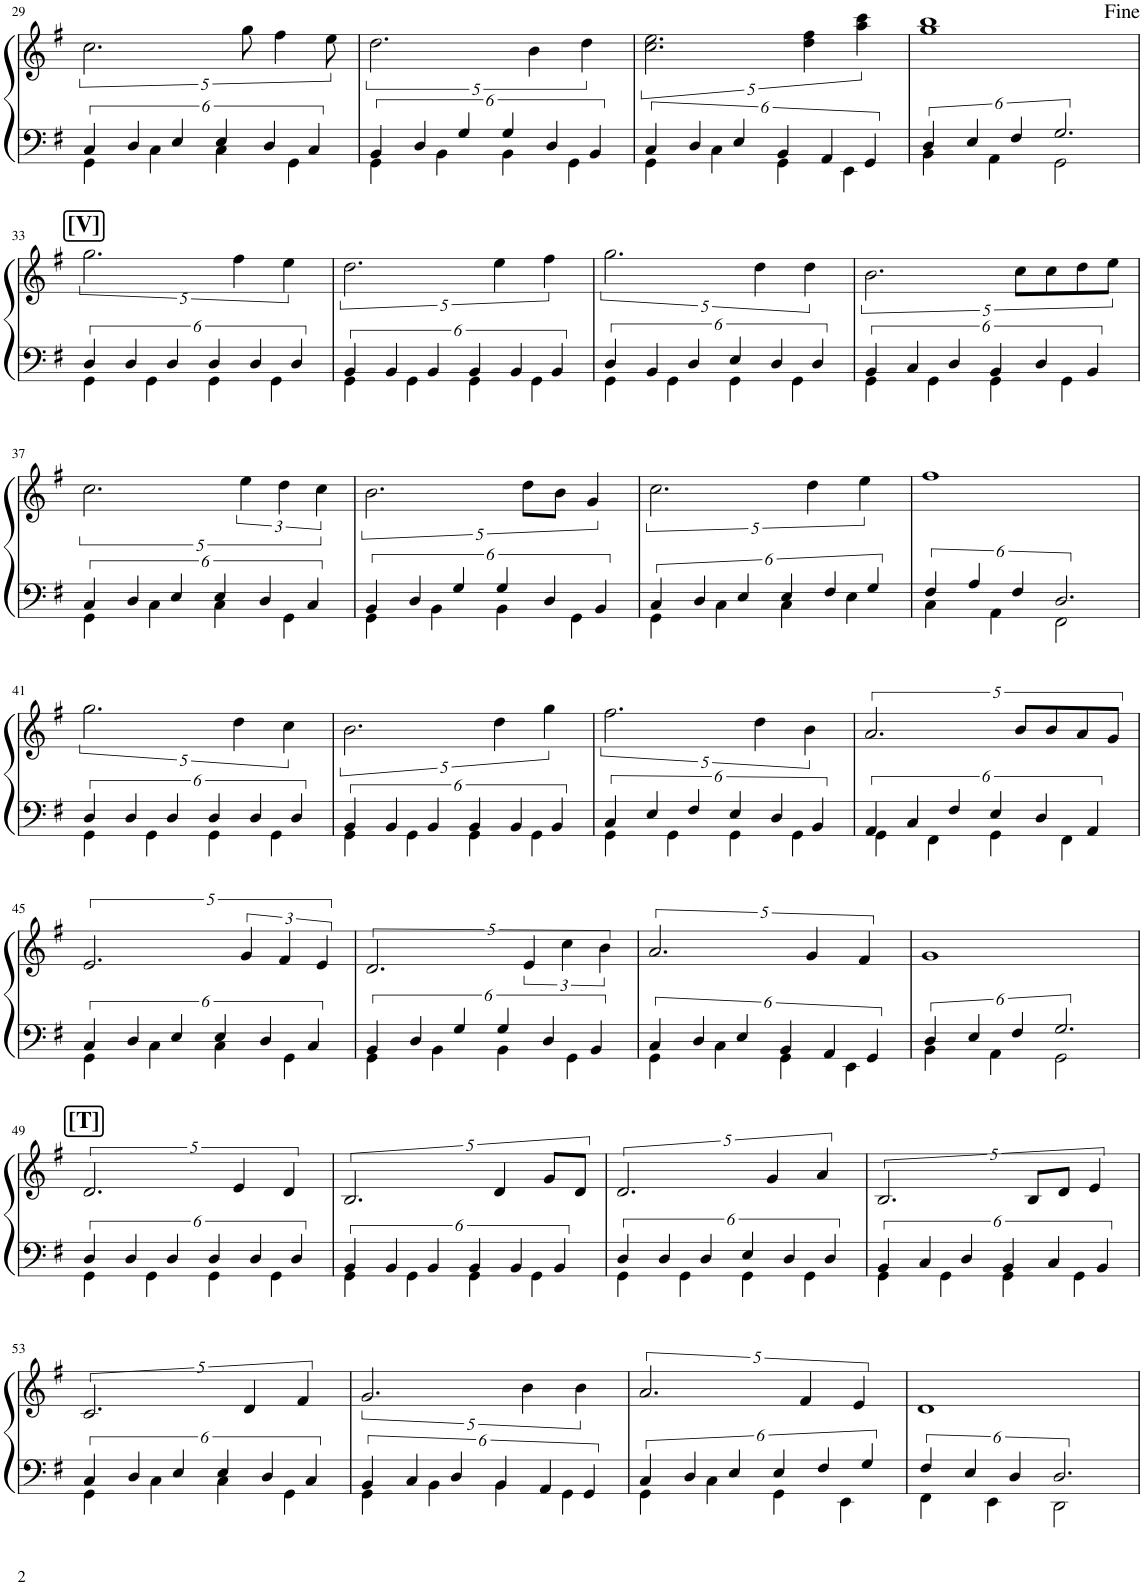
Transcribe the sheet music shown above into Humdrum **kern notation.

**kern	**kern
*part1	*part1
*staff2	*staff1
*I"Piano	*
*I'Pno	*
!!LO:PB:g=z
*clefF4	*clefG2
*k[f#]	*k[f#]
*M4/4	*M4/4
=29	=29
*^	*
6C/	4GG\	5%2.cc\
6D/	.	.
.	4C\	.
6E/	.	.
6E/	4C\	.
.	.	10gg\
6D/	.	.
.	.	5ff#\
.	4GG\	.
6C/	.	.
.	.	10ee\
=30	=30	=30
6BB/	4GG\	5%2.dd\
6D/	.	.
.	4BB\	.
6G/	.	.
6G/	4BB\	.
.	.	5b\
6D/	.	.
.	4GG\	.
.	.	5dd\
6BB/	.	.
=31	=31	=31
6C/	4GG\	5%2.cc\ 5%2.ee\
6D/	.	.
.	4C\	.
6E/	.	.
6BB/	4GG\	.
.	.	5dd\ 5ff#\
6AA/	.	.
.	4EE\	.
.	.	5aa\ 5ccc\
6GG/	.	.
=32	=32	=32
6D/	4BB\	1gg 1bb
6E/	.	.
.	4AA\	.
6F#/	.	.
3.G/	2GG\	.
!!LO:LB:g=z
=33	=33	=33
!	!	!LO:TX:a:B:t=[V]
6D/	4GG\	5%2.gg\
6D/	.	.
.	4GG\	.
6D/	.	.
6D/	4GG\	.
.	.	5ff#\
6D/	.	.
.	4GG\	.
.	.	5ee\
6D/	.	.
=34	=34	=34
6BB/	4GG\	5%2.dd\
6BB/	.	.
.	4GG\	.
6BB/	.	.
6BB/	4GG\	.
.	.	5ee\
6BB/	.	.
.	4GG\	.
.	.	5ff#\
6BB/	.	.
=35	=35	=35
6D/	4GG\	5%2.gg\
6BB/	.	.
.	4GG\	.
6D/	.	.
6E/	4GG\	.
.	.	5dd\
6D/	.	.
.	4GG\	.
.	.	5dd\
6D/	.	.
=36	=36	=36
6BB/	4GG\	5%2.b\
6C/	.	.
.	4GG\	.
6D/	.	.
6BB/	4GG\	.
.	.	10cc\L
6D/	.	.
.	.	10cc\
.	4GG\	.
.	.	10dd\
6BB/	.	.
.	.	10ee\J
!!LO:LB:g=z
=37	=37	=37
6C/	4GG\	5%2.cc\
6D/	.	.
.	4C\	.
6E/	.	.
6E/	4C\	.
.	.	15%2ee\
6D/	.	.
.	.	15%2dd\
.	4GG\	.
6C/	.	.
.	.	15%2cc\
=38	=38	=38
6BB/	4GG\	5%2.b\
6D/	.	.
.	4BB\	.
6G/	.	.
6G/	4BB\	.
.	.	10dd\L
6D/	.	.
.	.	10b\J
.	4GG\	.
.	.	5g/
6BB/	.	.
=39	=39	=39
6C/	4GG\	5%2.cc\
6D/	.	.
.	4C\	.
6E/	.	.
6E/	4C\	.
.	.	5dd\
6F#/	.	.
.	4E\	.
.	.	5ee\
6G/	.	.
=40	=40	=40
6F#/	4C\	1ff#
6A/	.	.
.	4AA\	.
6F#/	.	.
3.D/	2FF#\	.
!!LO:LB:g=z
=41	=41	=41
6D/	4GG\	5%2.gg\
6D/	.	.
.	4GG\	.
6D/	.	.
6D/	4GG\	.
.	.	5dd\
6D/	.	.
.	4GG\	.
.	.	5cc\
6D/	.	.
=42	=42	=42
6BB/	4GG\	5%2.b\
6BB/	.	.
.	4GG\	.
6BB/	.	.
6BB/	4GG\	.
.	.	5dd\
6BB/	.	.
.	4GG\	.
.	.	5gg\
6BB/	.	.
=43	=43	=43
6C/	4GG\	5%2.ff#\
6E/	.	.
.	4GG\	.
6F#/	.	.
6E/	4GG\	.
.	.	5dd\
6D/	.	.
.	4GG\	.
.	.	5b\
6BB/	.	.
=44	=44	=44
6AA/	4GG\	5%2.a/
6C/	.	.
.	4FF#\	.
6F#/	.	.
6E/	4GG\	.
.	.	10b/L
6D/	.	.
.	.	10b/
.	4FF#\	.
.	.	10a/
6AA/	.	.
.	.	10g/J
!!LO:LB:g=z
=45	=45	=45
6C/	4GG\	5%2.e/
6D/	.	.
.	4C\	.
6E/	.	.
6E/	4C\	.
.	.	15%2g/
6D/	.	.
.	.	15%2f#/
.	4GG\	.
6C/	.	.
.	.	15%2e/
=46	=46	=46
6BB/	4GG\	5%2.d/
6D/	.	.
.	4BB\	.
6G/	.	.
6G/	4BB\	.
.	.	15%2e/
6D/	.	.
.	.	15%2cc\
.	4GG\	.
6BB/	.	.
.	.	15%2b\
=47	=47	=47
6C/	4GG\	5%2.a/
6D/	.	.
.	4C\	.
6E/	.	.
6BB/	4GG\	.
.	.	5g/
6AA/	.	.
.	4EE\	.
.	.	5f#/
6GG/	.	.
=48	=48	=48
6D/	4BB\	1g
6E/	.	.
.	4AA\	.
6F#/	.	.
3.G/	2GG\	.
!!LO:LB:g=z
=49	=49	=49
!	!	!LO:TX:a:B:t=[T]
6D/	4GG\	5%2.d/
6D/	.	.
.	4GG\	.
6D/	.	.
6D/	4GG\	.
.	.	5e/
6D/	.	.
.	4GG\	.
.	.	5d/
6D/	.	.
=50	=50	=50
6BB/	4GG\	5%2.B/
6BB/	.	.
.	4GG\	.
6BB/	.	.
6BB/	4GG\	.
.	.	5d/
6BB/	.	.
.	4GG\	.
.	.	10g/L
6BB/	.	.
.	.	10d/J
=51	=51	=51
6D/	4GG\	5%2.d/
6D/	.	.
.	4GG\	.
6D/	.	.
6E/	4GG\	.
.	.	5g/
6D/	.	.
.	4GG\	.
.	.	5a/
6D/	.	.
=52	=52	=52
6BB/	4GG\	5%2.B/
6C/	.	.
.	4GG\	.
6D/	.	.
6BB/	4GG\	.
.	.	10B/L
6C/	.	.
.	.	10d/J
.	4GG\	.
.	.	5e/
6BB/	.	.
!!LO:LB:g=z
=53	=53	=53
6C/	4GG\	5%2.c/
6D/	.	.
.	4C\	.
6E/	.	.
6E/	4C\	.
.	.	5d/
6D/	.	.
.	4GG\	.
.	.	5f#/
6C/	.	.
=54	=54	=54
6BB/	4GG\	5%2.g/
6C/	.	.
.	4BB\	.
6D/	.	.
6BB/	4BB\	.
.	.	5b\
6AA/	.	.
.	4GG\	.
.	.	5b\
6GG/	.	.
=55	=55	=55
6C/	4GG\	5%2.a/
6D/	.	.
.	4C\	.
6E/	.	.
6E/	4GG\	.
.	.	5f#/
6F#/	.	.
.	4EE\	.
.	.	5e/
6G/	.	.
=56	=56	=56
6F#/	4FF#\	1d
6E/	.	.
.	4EE\	.
6D/	.	.
3.D/	2DD\	.
*v	*v	*
=	=
*-	*-
